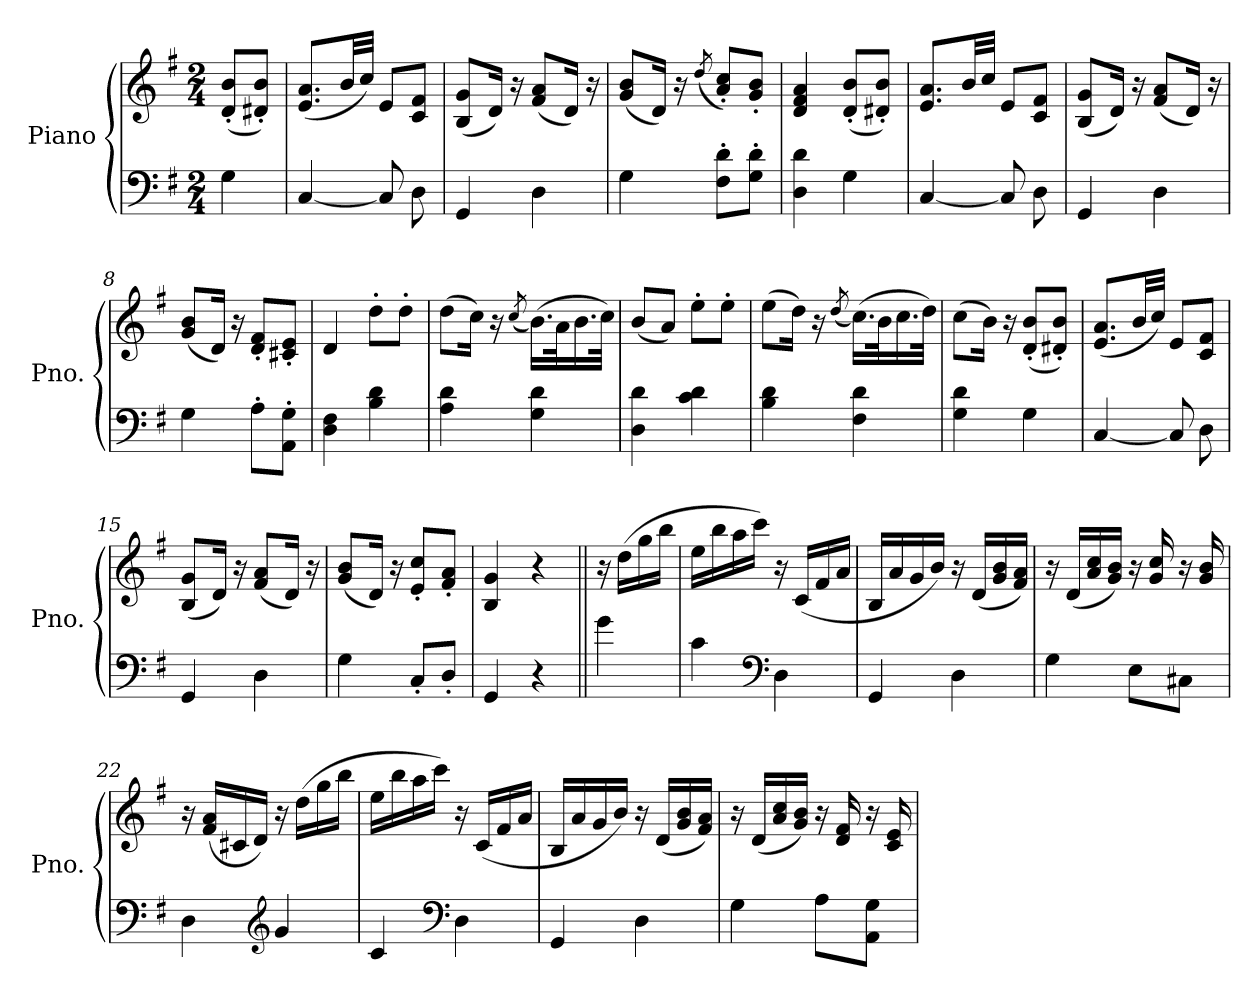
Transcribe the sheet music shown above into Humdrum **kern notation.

**kern	**kern
*part1	*part1
*staff2	*staff1
*I"Piano	*
*I'Pno.	*
*clefF4	*clefG2
*k[f#]	*k[f#]
*M2/4	*M2/4
*MM60	*MM60
=1	=1
4G\	(<8d/' 8b/'L
.	8d#X/' 8b/'J)
=2	=2
[4C/	(<8.e/ 8.a/L
.	32b/LL
.	32cc/JJJ)
8C/]	8e/L
8D\	8c/ 8f#/J
=3	=3
4GG/	(<8B/ 8g/L
.	16d/Jk)
.	16r
4D\	(<8f#/ 8a/L
.	16d/Jk)
.	16r
=4	=4
4G\	(<8g/ 8b/L
.	16d/Jk)
.	16r
.	(<8qdd/
8F#\' 8d\'L	8a/' 8cc/'L)
8G\' 8d\'J	8g/' 8b/'J
=5	=5
4D\ 4d\	4d/ 4f#/ 4a/
4G\	(<8d/' 8b/'L
.	8d#X/' 8b/'J)
=6	=6
[4C/	8.e/ 8.a/L
.	32b/LL
.	32cc/JJJ
8C/]	8e/L
8D\	8c/ 8f#/J
!!LO:LB:g=z
=7	=7
4GG/	(<8B/ 8g/L
.	16d/Jk)
.	16r
4D\	(<8f#/ 8a/L
.	16d/Jk)
.	16r
=8	=8
4G\	(<8g/ 8b/L
.	16d/Jk)
.	16r
8A'\L	8d/' 8f#/'L
8AA\' 8G\'J	8c#X/' 8e/'J
=9	=9
4D\ 4F#\	4d/
4B\ 4d\	8dd'\L
.	8dd'\J
=10	=10
4A\ 4d\	(>8dd\L
.	16cc\Jk)
.	16r
.	(<8qcc/
4G\ 4d\	(>16.b\LL)
.	32a\K
.	16.b\
.	32cc\JJk)
=11	=11
4D\ 4d\	(<8b/L
.	8a/J)
4c\ 4d\	8ee'\L
.	8ee'\J
=12	=12
4B\ 4d\	(>8ee\L
.	16dd\Jk)
.	16r
.	(<8qdd/
4F#\ 4d\	(>16.cc\LL)
.	32b\K
.	16.cc\
.	32dd\JJk)
!!LO:LB:g=z
=13	=13
4G\ 4d\	(>8cc\L
.	16b\Jk)
.	16r
4G\	(<8d/' 8b/'L
.	8d#X/' 8b/'J)
=14	=14
[4C/	(<8.e/ 8.a/L
.	32b/LL
.	32cc/JJJ)
8C/]	8e/L
8D\	8c/ 8f#/J
=15	=15
4GG/	(<8B/ 8g/L
.	16d/Jk)
.	16r
4D\	(<8f#/ 8a/L
.	16d/Jk)
.	16r
=16	=16
4G\	(<8g/ 8b/L
.	16d/Jk)
.	16r
8C'/L	8e/' 8cc/'L
8D'/J	8f#/' 8a/'J
=17	=17
*^	*
4GG/	4ryy	4B/ 4g/
4r	4ryy	4r
*v	*v	*
=18||	=18||
4g\	16r
.	(>16dd\LL
.	16gg\
.	16bb\JJ
=19	=19
4c\	16ee\LL
.	16bb\
.	16aa\
.	16ccc\JJ)
*clefF4	*
4D\	16r
.	(<16c/LL
.	16f#/
.	16a/JJ
!!LO:LB:g=z
=20	=20
4GG/	16B/LL
.	16a/
.	16g/
.	16b/JJ)
4D\	16r
.	(<16d/LL
.	16g/ 16b/
.	16f#/ 16a/JJ)
=21	=21
4G\	16r
.	(<16d/LL
.	16a/ 16cc/
.	16g/ 16b/JJ)
8E\L	16r
.	16g/ 16cc/
8C#X\J	16r
.	16g/ 16b/
=22	=22
4D\	16r
.	(<16f#/ 16a/LL
.	16c#X/
.	16d/JJ)
*clefG2	*
4g/	16r
.	(>16dd\LL
.	16gg\
.	16bb\JJ
=23	=23
4c/	16ee\LL
.	16bb\
.	16aa\
.	16ccc\JJ)
*clefF4	*
4D\	16r
.	(<16c/LL
.	16f#/
.	16a/JJ
=24	=24
4GG/	16B/LL
.	16a/
.	16g/
.	16b/JJ)
4D\	16r
.	(<16d/LL
.	16g/ 16b/
.	16f#/ 16a/JJ)
!!LO:LB:g=z
=25	=25
4G\	16r
.	(<16d/LL
.	16a/ 16cc/
.	16g/ 16b/JJ)
8A\L	16r
.	16d/ 16f#/
8AA\ 8G\J	16r
.	16c/ 16e/
=	=
*-	*-
